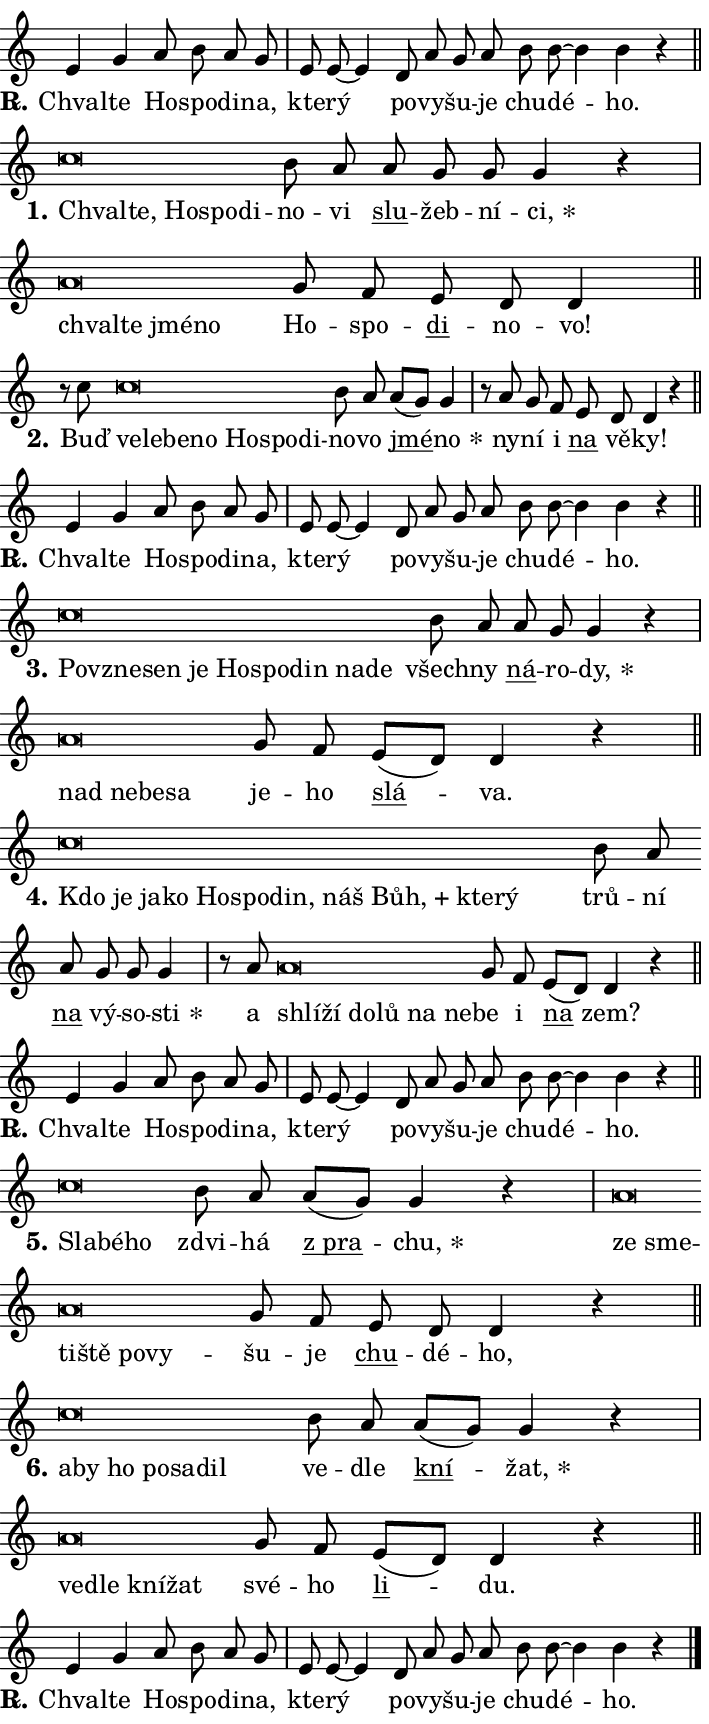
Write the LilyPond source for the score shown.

\version "2.24.0"
\header { tagline = "" }
\paper {
  indent = 0\cm
  top-margin = 0\cm
  right-margin = 0.13\cm % to fit lyric hyphens
  bottom-margin = 0\cm
  left-margin = 0\cm
  paper-width = 12\cm
  page-breaking = #ly:one-page-breaking
  system-system-spacing.basic-distance = #11
  score-system-spacing.basic-distance = #11
  ragged-last = ##f
}


%% Author: Thomas Morley
%% https://lists.gnu.org/archive/html/lilypond-user/2020-05/msg00002.html
#(define (line-position grob)
"Returns position of @var[grob} in current system:
   @code{'start}, if at first time-step
   @code{'end}, if at last time-step
   @code{'middle} otherwise
"
  (let* ((col (ly:item-get-column grob))
         (ln (ly:grob-object col 'left-neighbor))
         (rn (ly:grob-object col 'right-neighbor))
         (col-to-check-left (if (ly:grob? ln) ln col))
         (col-to-check-right (if (ly:grob? rn) rn col))
         (break-dir-left
           (and
             (ly:grob-property col-to-check-left 'non-musical #f)
             (ly:item-break-dir col-to-check-left)))
         (break-dir-right
           (and
             (ly:grob-property col-to-check-right 'non-musical #f)
             (ly:item-break-dir col-to-check-right))))
        (cond ((eqv? 1 break-dir-left) 'start)
              ((eqv? -1 break-dir-right) 'end)
              (else 'middle))))

#(define (tranparent-at-line-position vctor)
  (lambda (grob)
  "Relying on @code{line-position} select the relevant enry from @var{vctor}.
Used to determine transparency,"
    (case (line-position grob)
      ((end) (not (vector-ref vctor 0)))
      ((middle) (not (vector-ref vctor 1)))
      ((start) (not (vector-ref vctor 2))))))

noteHeadBreakVisibility =
#(define-music-function (break-visibility)(vector?)
"Makes @code{NoteHead}s transparent relying on @var{break-visibility}"
#{
  \override NoteHead.transparent =
    #(tranparent-at-line-position break-visibility)
#})

#(define delete-ledgers-for-transparent-note-heads
  (lambda (grob)
    "Reads whether a @code{NoteHead} is transparent.
If so this @code{NoteHead} is removed from @code{'note-heads} from
@var{grob}, which is supposed to be @code{LedgerLineSpanner}.
As a result ledgers are not printed for this @code{NoteHead}"
    (let* ((nhds-array (ly:grob-object grob 'note-heads))
           (nhds-list
             (if (ly:grob-array? nhds-array)
                 (ly:grob-array->list nhds-array)
                 '()))
           ;; Relies on the transparent-property being done before
           ;; Staff.LedgerLineSpanner.after-line-breaking is executed.
           ;; This is fragile ...
           (to-keep
             (remove
               (lambda (nhd)
                 (ly:grob-property nhd 'transparent #f))
               nhds-list)))
      ;; TODO find a better method to iterate over grob-arrays, similiar
      ;; to filter/remove etc for lists
      ;; For now rebuilt from scratch
      (set! (ly:grob-object grob 'note-heads)  '())
      (for-each
        (lambda (nhd)
          (ly:pointer-group-interface::add-grob grob 'note-heads nhd))
        to-keep))))

squashNotes = {
  \override NoteHead.X-extent = #'(-0.2 . 0.2)
  \override NoteHead.Y-extent = #'(-0.75 . 0)
  \override NoteHead.stencil =
    #(lambda (grob)
       (let ((pos (ly:grob-property grob 'staff-position)))
         (begin
           (if (< pos -7) (display "ERROR: Lower brevis then expected\n") (display ""))
           (if (<= pos -6) ly:text-interface::print ly:note-head::print))))
}
unSquashNotes = {
  \revert NoteHead.X-extent
  \revert NoteHead.Y-extent
  \revert NoteHead.stencil
}

hideNotes = \noteHeadBreakVisibility #begin-of-line-visible
unHideNotes = \noteHeadBreakVisibility #all-visible

% work-around for resetting accidentals
% https://lilypond.org/doc/v2.23/Documentation/notation/displaying-rhythms#unmetered-music
cadenzaMeasure = {
  \cadenzaOff
  \partial 1024 s1024
  \cadenzaOn
}

#(define-markup-command (accent layout props text) (markup?)
  "Underline accented syllable"
  (interpret-markup layout props
    #{\markup \override #'(offset . 4.3) \underline { #text }#}))

responsum = \markup \concat {
  "R" \hspace #-1.05 \path #0.1 #'((moveto 0 0.07) (lineto 0.9 0.8)) \hspace #0.05 "."
}

spaceSize = #0.6828661417322834 % exact space size for TeX Gyre Schola

\layout {
  \context {
    \Staff
    \remove "Time_signature_engraver"
    \override LedgerLineSpanner.after-line-breaking = #delete-ledgers-for-transparent-note-heads
  }
  \context {
    \Lyrics {
      \override LyricSpace.minimum-distance = \spaceSize
      \override LyricText.font-name = #"TeX Gyre Schola"
      \override LyricText.font-size = 1
      \override StanzaNumber.font-name = #"TeX Gyre Schola Bold"
      \override StanzaNumber.font-size = 1
    }
  }
  \context {
    \Score 
    \override NoteHead.text =
      #(lambda (grob) 
        (let ((pos (ly:grob-property grob 'staff-position)))
          #{\markup {
            \combine
              \halign #-0.55 \raise #(if (= pos -6) 0 0.5) \override #'(thickness . 2) \draw-line #'(3.2 . 0)
              \musicglyph "noteheads.sM1"
          }#}))
  }
}

% magnetic-lyrics.ily
%
%   written by
%     Jean Abou Samra <jean@abou-samra.fr>
%     Werner Lemberg <wl@gnu.org>
%
%   adapted by
%     Jiri Hon <jiri.hon@gmail.com>
%
% Version 2022-Apr-15

% https://www.mail-archive.com/lilypond-user@gnu.org/msg149350.html

#(define (Left_hyphen_pointer_engraver context)
   "Collect syllable-hyphen-syllable occurrences in lyrics and store
them in properties.  This engraver only looks to the left.  For
example, if the lyrics input is @code{foo -- bar}, it does the
following.

@itemize @bullet
@item
Set the @code{text} property of the @code{LyricHyphen} grob between
@q{foo} and @q{bar} to @code{foo}.

@item
Set the @code{left-hyphen} property of the @code{LyricText} grob with
text @q{foo} to the @code{LyricHyphen} grob between @q{foo} and
@q{bar}.
@end itemize

Use this auxiliary engraver in combination with the
@code{lyric-@/text::@/apply-@/magnetic-@/offset!} hook."
   (let ((hyphen #f)
         (text #f))
     (make-engraver
      (acknowledgers
       ((lyric-syllable-interface engraver grob source-engraver)
        (set! text grob)))
      (end-acknowledgers
       ((lyric-hyphen-interface engraver grob source-engraver)
        ;(when (not (grob::has-interface grob 'lyric-space-interface))
          (set! hyphen grob)));)
      ((stop-translation-timestep engraver)
       (when (and text hyphen)
         (ly:grob-set-object! text 'left-hyphen hyphen))
       (set! text #f)
       (set! hyphen #f)))))

#(define (lyric-text::apply-magnetic-offset! grob)
   "If the space between two syllables is less than the value in
property @code{LyricText@/.details@/.squash-threshold}, move the right
syllable to the left so that it gets concatenated with the left
syllable.

Use this function as a hook for
@code{LyricText@/.after-@/line-@/breaking} if the
@code{Left_@/hyphen_@/pointer_@/engraver} is active."
   (let ((hyphen (ly:grob-object grob 'left-hyphen #f)))
     (when hyphen
       (let ((left-text (ly:spanner-bound hyphen LEFT)))
         (when (grob::has-interface left-text 'lyric-syllable-interface)
           (let* ((common (ly:grob-common-refpoint grob left-text X))
                  (this-x-ext (ly:grob-extent grob common X))
                  (left-x-ext
                   (begin
                     ;; Trigger magnetism for left-text.
                     (ly:grob-property left-text 'after-line-breaking)
                     (ly:grob-extent left-text common X)))
                  ;; `delta` is the gap width between two syllables.
                  (delta (- (interval-start this-x-ext)
                            (interval-end left-x-ext)))
                  (details (ly:grob-property grob 'details))
                  (threshold (assoc-get 'squash-threshold details 0.2)))
             (when (< delta threshold)
               (let* (;; We have to manipulate the input text so that
                      ;; ligatures crossing syllable boundaries are not
                      ;; disabled.  For languages based on the Latin
                      ;; script this is essentially a beautification.
                      ;; However, for non-Western scripts it can be a
                      ;; necessity.
                      (lt (ly:grob-property left-text 'text))
                      (rt (ly:grob-property grob 'text))
                      (is-space (grob::has-interface hyphen 'lyric-space-interface))
                      (space (if is-space " " ""))
                      (extra-delta (if is-space spaceSize 0))
                      ;; Append new syllable.
                      (ltrt-space (if (and (string? lt) (string? rt))
                                (string-append lt space rt)
                                (make-concat-markup (list lt space rt))))
                      ;; Right-align `ltrt` to the right side.
                      (ltrt-space-markup (grob-interpret-markup
                               grob
                               (make-translate-markup
                                (cons (interval-length this-x-ext) 0)
                                (make-right-align-markup ltrt-space)))))
                 (begin
                   ;; Don't print `left-text`.
                   (ly:grob-set-property! left-text 'stencil #f)
                   ;; Set text and stencil (which holds all collected
                   ;; syllables so far) and shift it to the left.
                   (ly:grob-set-property! grob 'text ltrt-space)
                   (ly:grob-set-property! grob 'stencil ltrt-space-markup)
                   (ly:grob-translate-axis! grob (- (- delta extra-delta)) X))))))))))


#(define (lyric-hyphen::displace-bounds-first grob)
   ;; Make very sure this callback isn't triggered too early.
   (let ((left (ly:spanner-bound grob LEFT))
         (right (ly:spanner-bound grob RIGHT)))
     (ly:grob-property left 'after-line-breaking)
     (ly:grob-property right 'after-line-breaking)
     (ly:lyric-hyphen::print grob)))

squashThreshold = #0.4

\layout {
  \context {
    \Lyrics
    \consists #Left_hyphen_pointer_engraver
    \override LyricText.after-line-breaking =
      #lyric-text::apply-magnetic-offset!
    \override LyricHyphen.stencil = #lyric-hyphen::displace-bounds-first
    \override LyricText.details.squash-threshold = \squashThreshold
    \override LyricHyphen.minimum-distance = 0
    \override LyricHyphen.minimum-length = \squashThreshold
  }
}

squashText = \override LyricText.details.squash-threshold = 9999
unSquashText = \override LyricText.details.squash-threshold = \squashThreshold

leftText = \override LyricText.self-alignment-X = #LEFT
unLeftText = \revert LyricText.self-alignment-X

starOffset = #(lambda (grob) 
                (let ((x_offset (ly:self-alignment-interface::aligned-on-x-parent grob)))
                  (if (= x_offset 0) 0 (+ x_offset 1.2))))

star = #(define-music-function (syllable)(string?)
"Append star separator at the end of a syllable"
#{
  \once \override LyricText.X-offset = #starOffset
  \lyricmode { \markup {
    #syllable
    \override #'((font-name . "TeX Gyre Schola Bold")) \hspace #0.2 \lower #0.65 \larger "*"
  } }
#})

starAccent = #(define-music-function (syllable)(string?)
"Append star separator at the end of a syllable and make accent"
#{
  \once \override LyricText.X-offset = #starOffset
  \lyricmode { \markup {
    \accent #syllable
    \override #'((font-name . "TeX Gyre Schola Bold")) \hspace #0.2 \lower #0.65 \larger "*"
  } }
#})

breath = #(define-music-function (syllable)(string?)
"Append breathing indicator at the end of a syllable"
#{
  \lyricmode { \markup { #syllable "+" } }
#})

optionalBreath = #(define-music-function (syllable)(string?)
"Append optional breathing indicator at the end of a syllable"
#{
  \lyricmode { \markup { #syllable "(+)" } }
#})


\score {
    <<
        \new Voice = "melody" { \cadenzaOn \key c \major \relative { e'4 g a8 b a g \cadenzaMeasure \bar "|" e e~ e4 \bar "" d8 a' g a \bar "" b b~ b4 b r \cadenzaMeasure \bar "||" \break } }
        \new Lyrics \lyricsto "melody" { \lyricmode { \set stanza = \responsum
Chval -- te Ho -- spo -- di -- na, kte -- rý po -- vy -- šu -- je chu -- dé -- ho. } }
    >>
    \layout {}
}

\score {
    <<
        \new Voice = "melody" { \cadenzaOn \key c \major \relative { \squashNotes c''\breve*1/16 \hideNotes \breve*1/16 \bar "" \breve*1/16 \bar "" \breve*1/16 \breve*1/16 \bar "" \unHideNotes \unSquashNotes b8 a \bar "" a g g g4 r \cadenzaMeasure \bar "|" \squashNotes a\breve*1/16 \hideNotes \breve*1/16 \bar "" \breve*1/16 \breve*1/16 \bar "" \unHideNotes \unSquashNotes g8 f \bar "" e d d4 \cadenzaMeasure \bar "||" \break } }
        \new Lyrics \lyricsto "melody" { \lyricmode { \set stanza = "1."
\leftText Chval -- \squashText te, Ho -- spo -- di -- \unLeftText \unSquashText no -- vi \markup \accent slu -- žeb -- ní -- \star ci, \leftText chval -- \squashText te jmé -- no \unLeftText \unSquashText Ho -- spo -- \markup \accent di -- no -- vo! } }
    >>
    \layout {}
}

\score {
    <<
        \new Voice = "melody" { \cadenzaOn \key c \major \relative { r8 c''8 \squashNotes c\breve*1/16 \hideNotes \breve*1/16 \bar "" \breve*1/16 \bar "" \breve*1/16 \bar "" \breve*1/16 \bar "" \breve*1/16 \breve*1/16 \bar "" \unHideNotes \unSquashNotes b8 a \bar "" a[( g)] g4 \cadenzaMeasure \bar "|" r8 a g8 f \bar "" e d d4 r \cadenzaMeasure \bar "||" \break } }
        \new Lyrics \lyricsto "melody" { \lyricmode { \set stanza = "2."
Buď \leftText ve -- \squashText le -- be -- no Ho -- spo -- di -- \unLeftText \unSquashText no -- vo \markup \accent jmé -- \star no ny -- ní i \markup \accent na vě -- ky! } }
    >>
    \layout {}
}

\score {
    <<
        \new Voice = "melody" { \cadenzaOn \key c \major \relative { e'4 g a8 b a g \cadenzaMeasure \bar "|" e e~ e4 \bar "" d8 a' g a \bar "" b b~ b4 b r \cadenzaMeasure \bar "||" \break } }
        \new Lyrics \lyricsto "melody" { \lyricmode { \set stanza = \responsum
Chval -- te Ho -- spo -- di -- na, kte -- rý po -- vy -- šu -- je chu -- dé -- ho. } }
    >>
    \layout {}
}

\score {
    <<
        \new Voice = "melody" { \cadenzaOn \key c \major \relative { \squashNotes c''\breve*1/16 \hideNotes \breve*1/16 \bar "" \breve*1/16 \bar "" \breve*1/16 \bar "" \breve*1/16 \bar "" \breve*1/16 \bar "" \breve*1/16 \bar "" \breve*1/16 \breve*1/16 \bar "" \unHideNotes \unSquashNotes b8 a \bar "" a g g4 r \cadenzaMeasure \bar "|" \squashNotes a\breve*1/16 \hideNotes \breve*1/16 \bar "" \breve*1/16 \breve*1/16 \bar "" \unHideNotes \unSquashNotes g8 f \bar "" e[( d)] d4 r \cadenzaMeasure \bar "||" \break } }
        \new Lyrics \lyricsto "melody" { \lyricmode { \set stanza = "3."
\leftText Po -- \squashText vzne -- sen je Ho -- spo -- din na -- de \unLeftText \unSquashText všech -- ny \markup \accent ná -- ro -- \star dy, \leftText nad \squashText ne -- be -- sa \unLeftText \unSquashText je -- ho \markup \accent slá -- va. } }
    >>
    \layout {}
}

\score {
    <<
        \new Voice = "melody" { \cadenzaOn \key c \major \relative { \squashNotes c''\breve*1/16 \hideNotes \breve*1/16 \bar "" \breve*1/16 \bar "" \breve*1/16 \bar "" \breve*1/16 \bar "" \breve*1/16 \bar "" \breve*1/16 \bar "" \breve*1/16 \bar "" \breve*1/16 \bar "" \breve*1/16 \breve*1/16 \bar "" \unHideNotes \unSquashNotes b8 a \bar "" a g g g4 \cadenzaMeasure \bar "|" r8 a8 \squashNotes a\breve*1/16 \hideNotes \breve*1/16 \bar "" \breve*1/16 \bar "" \breve*1/16 \bar "" \breve*1/16 \breve*1/16 \bar "" \unHideNotes \unSquashNotes g8 f \bar "" e[( d)] d4 r \cadenzaMeasure \bar "||" \break } }
        \new Lyrics \lyricsto "melody" { \lyricmode { \set stanza = "4."
\leftText Kdo \squashText je ja -- ko Ho -- spo -- din, náš \breath "Bůh," kte -- rý \unLeftText \unSquashText trů -- ní \markup \accent na vý -- so -- \star sti a \leftText shlí -- \squashText ží do -- lů na ne -- \unLeftText \unSquashText be i \markup \accent na zem? } }
    >>
    \layout {}
}

\score {
    <<
        \new Voice = "melody" { \cadenzaOn \key c \major \relative { e'4 g a8 b a g \cadenzaMeasure \bar "|" e e~ e4 \bar "" d8 a' g a \bar "" b b~ b4 b r \cadenzaMeasure \bar "||" \break } }
        \new Lyrics \lyricsto "melody" { \lyricmode { \set stanza = \responsum
Chval -- te Ho -- spo -- di -- na, kte -- rý po -- vy -- šu -- je chu -- dé -- ho. } }
    >>
    \layout {}
}

\score {
    <<
        \new Voice = "melody" { \cadenzaOn \key c \major \relative { \squashNotes c''\breve*1/16 \hideNotes \breve*1/16 \breve*1/16 \bar "" \unHideNotes \unSquashNotes b8 a \bar "" a[( g)] g4 r \cadenzaMeasure \bar "|" \squashNotes a\breve*1/16 \hideNotes \breve*1/16 \bar "" \breve*1/16 \bar "" \breve*1/16 \bar "" \breve*1/16 \breve*1/16 \bar "" \unHideNotes \unSquashNotes g8 f \bar "" e d d4 r \cadenzaMeasure \bar "||" \break } }
        \new Lyrics \lyricsto "melody" { \lyricmode { \set stanza = "5."
\leftText Sla -- \squashText bé -- ho \unLeftText \unSquashText zdvi -- há \markup \accent "z pra" -- \star chu, \leftText ze \squashText sme -- ti -- ště po -- vy -- \unLeftText \unSquashText šu -- je \markup \accent chu -- dé -- ho, } }
    >>
    \layout {}
}

\score {
    <<
        \new Voice = "melody" { \cadenzaOn \key c \major \relative { \squashNotes c''\breve*1/16 \hideNotes \breve*1/16 \bar "" \breve*1/16 \bar "" \breve*1/16 \bar "" \breve*1/16 \breve*1/16 \bar "" \unHideNotes \unSquashNotes b8 a \bar "" a[( g)] g4 r \cadenzaMeasure \bar "|" \squashNotes a\breve*1/16 \hideNotes \breve*1/16 \bar "" \breve*1/16 \breve*1/16 \bar "" \unHideNotes \unSquashNotes g8 f \bar "" e[( d)] d4 r \cadenzaMeasure \bar "||" \break } }
        \new Lyrics \lyricsto "melody" { \lyricmode { \set stanza = "6."
\leftText a -- \squashText by ho po -- sa -- dil \unLeftText \unSquashText ve -- dle \markup \accent kní -- \star žat, \leftText ve -- \squashText dle kní -- žat \unLeftText \unSquashText své -- ho \markup \accent li -- du. } }
    >>
    \layout {}
}

\score {
    <<
        \new Voice = "melody" { \cadenzaOn \key c \major \relative { e'4 g a8 b a g \cadenzaMeasure \bar "|" e e~ e4 \bar "" d8 a' g a \bar "" b b~ b4 b r \cadenzaMeasure \bar "||" \break } \bar "|." }
        \new Lyrics \lyricsto "melody" { \lyricmode { \set stanza = \responsum
Chval -- te Ho -- spo -- di -- na, kte -- rý po -- vy -- šu -- je chu -- dé -- ho. } }
    >>
    \layout {}
}
